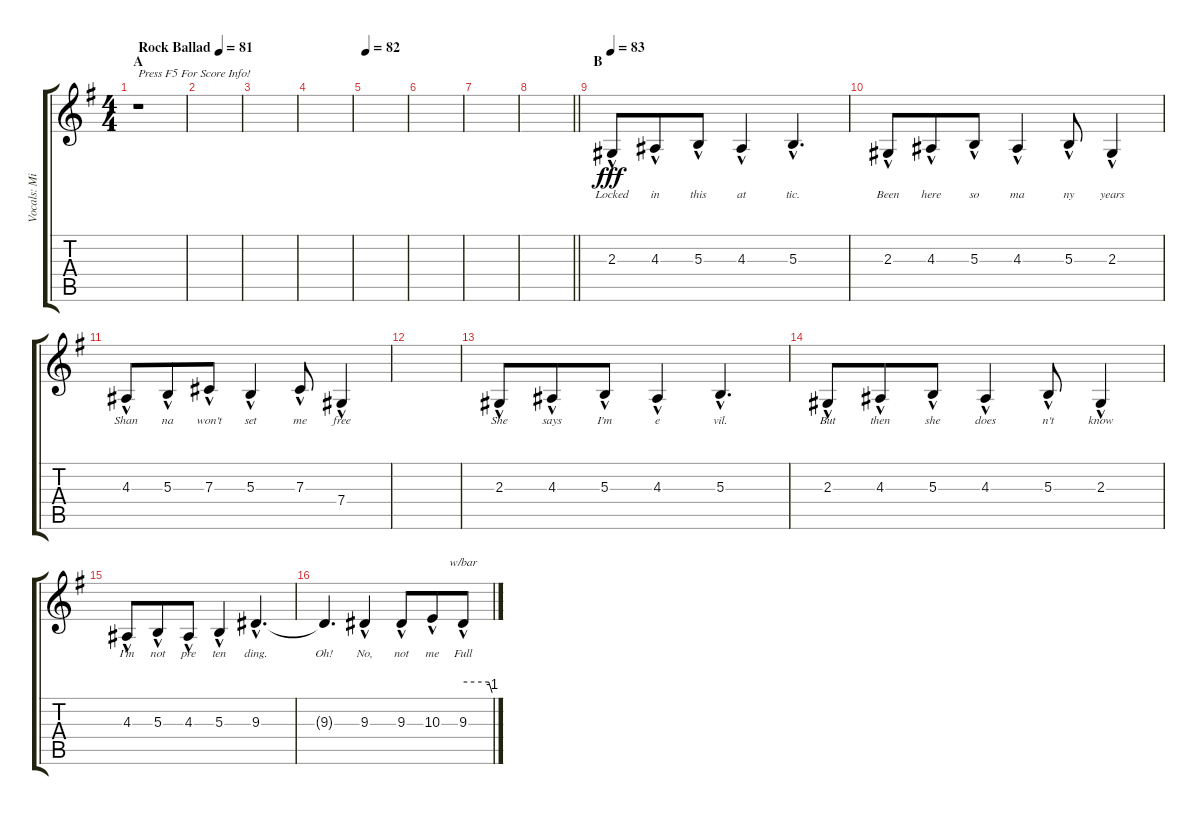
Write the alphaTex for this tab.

\track ("Vocals: Midnight" "Vocals: Mi") {instrument lead2sawtooth}
\staff {score tabs}
\tuning (Eb4 Bb3 Gb3 Db3 Ab2 Eb2) {hide}
\ts (4 4)
\section ("" "A")
\tempo (81 "Rock Ballad")
\clef g2
\ks g
r.1{txt "Press F5 For Score Info!" dy fff instrument lead2sawtooth} |
|
|
|
\tempo 82
|
|
|
\barLineRight lightlight
|
\section ("" "B")
\tempo 83
2.3{hac}.8{lyrics (0 "Locked") lyrics (1 "") lyrics (2 "") lyrics (3 "") lyrics (4 "")} 4.3{hac}.8{lyrics (0 "in") lyrics (1 "") lyrics (2 "") lyrics (3 "") lyrics (4 "") beam merge} 5.3{hac}.8{lyrics (0 "this") lyrics (1 "") lyrics (2 "") lyrics (3 "") lyrics (4 "")} 4.3{hac}.4{lyrics (0 "at") lyrics (1 "") lyrics (2 "") lyrics (3 "") lyrics (4 "")} 5.3{hac}.4{d lyrics (0 "tic.") lyrics (1 "") lyrics (2 "") lyrics (3 "") lyrics (4 "")} |
2.3{hac}.8{lyrics (0 "Been") lyrics (1 "") lyrics (2 "") lyrics (3 "") lyrics (4 "")} 4.3{hac}.8{lyrics (0 "here") lyrics (1 "") lyrics (2 "") lyrics (3 "") lyrics (4 "") beam merge} 5.3{hac}.8{lyrics (0 "so") lyrics (1 "") lyrics (2 "") lyrics (3 "") lyrics (4 "")} 4.3{hac}.4{lyrics (0 "ma") lyrics (1 "") lyrics (2 "") lyrics (3 "") lyrics (4 "")} 5.3{hac}.8{lyrics (0 "ny") lyrics (1 "") lyrics (2 "") lyrics (3 "") lyrics (4 "")} 2.3{hac}.4{lyrics (0 "years") lyrics (1 "") lyrics (2 "") lyrics (3 "") lyrics (4 "")} |
4.3{hac}.8{lyrics (0 "Shan") lyrics (1 "") lyrics (2 "") lyrics (3 "") lyrics (4 "")} 5.3{hac}.8{lyrics (0 "na") lyrics (1 "") lyrics (2 "") lyrics (3 "") lyrics (4 "") beam merge} 7.3{hac}.8{lyrics (0 "won't") lyrics (1 "") lyrics (2 "") lyrics (3 "") lyrics (4 "")} 5.3{hac}.4{lyrics (0 "set") lyrics (1 "") lyrics (2 "") lyrics (3 "") lyrics (4 "")} 7.3{hac}.8{lyrics (0 "me") lyrics (1 "") lyrics (2 "") lyrics (3 "") lyrics (4 "")} 7.4{hac}.4{lyrics (0 "free") lyrics (1 "") lyrics (2 "") lyrics (3 "") lyrics (4 "")} |
|
2.3{hac}.8{lyrics (0 "She") lyrics (1 "") lyrics (2 "") lyrics (3 "") lyrics (4 "")} 4.3{hac}.8{lyrics (0 "says") lyrics (1 "") lyrics (2 "") lyrics (3 "") lyrics (4 "") beam merge} 5.3{hac}.8{lyrics (0 "I'm") lyrics (1 "") lyrics (2 "") lyrics (3 "") lyrics (4 "")} 4.3{hac}.4{lyrics (0 "e") lyrics (1 "") lyrics (2 "") lyrics (3 "") lyrics (4 "")} 5.3{hac}.4{d lyrics (0 "vil.") lyrics (1 "") lyrics (2 "") lyrics (3 "") lyrics (4 "")} |
2.3{hac}.8{lyrics (0 "But") lyrics (1 "") lyrics (2 "") lyrics (3 "") lyrics (4 "")} 4.3{hac}.8{lyrics (0 "then") lyrics (1 "") lyrics (2 "") lyrics (3 "") lyrics (4 "") beam merge} 5.3{hac}.8{lyrics (0 "she") lyrics (1 "") lyrics (2 "") lyrics (3 "") lyrics (4 "")} 4.3{hac}.4{lyrics (0 "does") lyrics (1 "") lyrics (2 "") lyrics (3 "") lyrics (4 "")} 5.3{hac}.8{lyrics (0 "n't") lyrics (1 "") lyrics (2 "") lyrics (3 "") lyrics (4 "")} 2.3{hac}.4{lyrics (0 "know") lyrics (1 "") lyrics (2 "") lyrics (3 "") lyrics (4 "")} |
4.3{hac}.8{lyrics (0 "I'm") lyrics (1 "") lyrics (2 "") lyrics (3 "") lyrics (4 "")} 5.3{hac}.8{lyrics (0 "not") lyrics (1 "") lyrics (2 "") lyrics (3 "") lyrics (4 "") beam merge} 4.3{hac}.8{lyrics (0 "pre") lyrics (1 "") lyrics (2 "") lyrics (3 "") lyrics (4 "")} 5.3{hac}.4{lyrics (0 "ten") lyrics (1 "") lyrics (2 "") lyrics (3 "") lyrics (4 "")} 9.3{hac}.4{d lyrics (0 "ding.") lyrics (1 "") lyrics (2 "") lyrics (3 "") lyrics (4 "")} |
9.3{t}.4{d lyrics (0 "Oh!") lyrics (1 "") lyrics (2 "") lyrics (3 "") lyrics (4 "")} 9.3{hac}.4{lyrics (0 "No,") lyrics (1 "") lyrics (2 "") lyrics (3 "") lyrics (4 "")} 9.3{hac}.8{lyrics (0 "not") lyrics (1 "") lyrics (2 "") lyrics (3 "") lyrics (4 "") beam merge} 10.3{hac}.8{lyrics (0 "me") lyrics (1 "") lyrics (2 "") lyrics (3 "") lyrics (4 "")} 9.3{hac}.8{tbe (custom default 0 0 53 0 60 -4) lyrics (0 "Full") lyrics (1 "") lyrics (2 "") lyrics (3 "") lyrics (4 "") volume 3}
